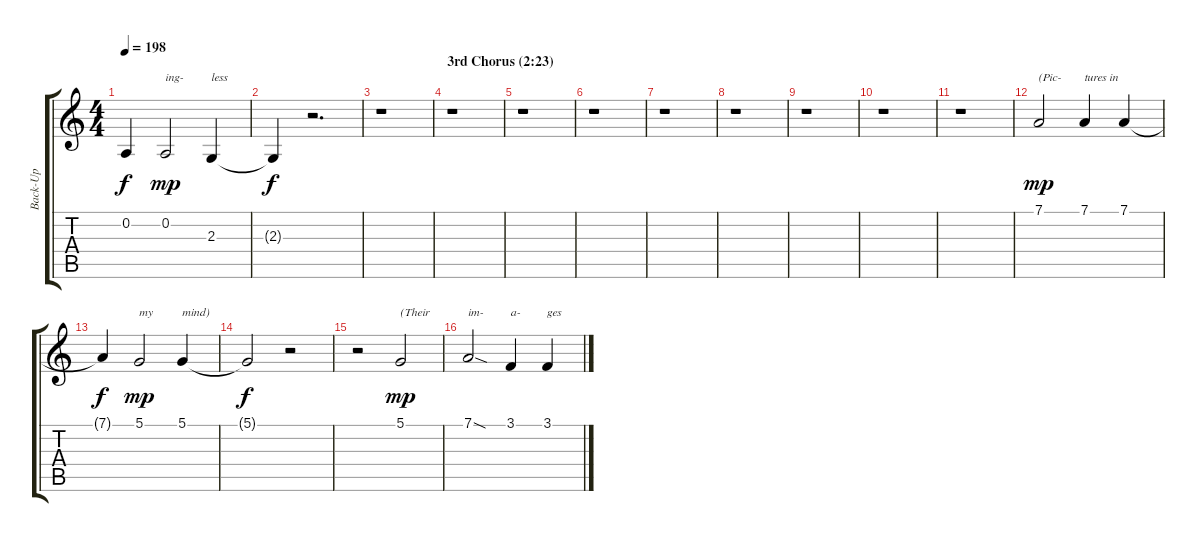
\track ("Back-Up" "Back-Up") {instrument viola}
\staff {score tabs}
\tuning (D4 A3 F3 C3 G2 C2) {hide}
\ts (4 4)
\tempo 198
\clef g2
\ks c
0.2{t}.4{dy f} 0.2.2{txt "ing-" dy mp} 2.3.4{txt "less"} |
2.3{t}.4{dy f} r.2{d} |
r.1 |
\section ("" "3rd Chorus (2:23)")
r.1 |
r.1 |
r.1 |
r.1 |
r.1 |
r.1 |
r.1 |
r.1 |
7.1.2{txt "(Pic-" dy mp} 7.1.4{txt "tures in"} 7.1.4 |
7.1{t}.4{dy f} 5.1.2{txt "my" dy mp} 5.1.4{txt "mind)"} |
5.1{t}.2{dy f} r.2 |
r.2 5.1.2{txt "(Their" dy mp} |
7.1{sod}.2{txt "im-"} 3.1.4{txt "a-"} 3.1.4{txt "ges"}
